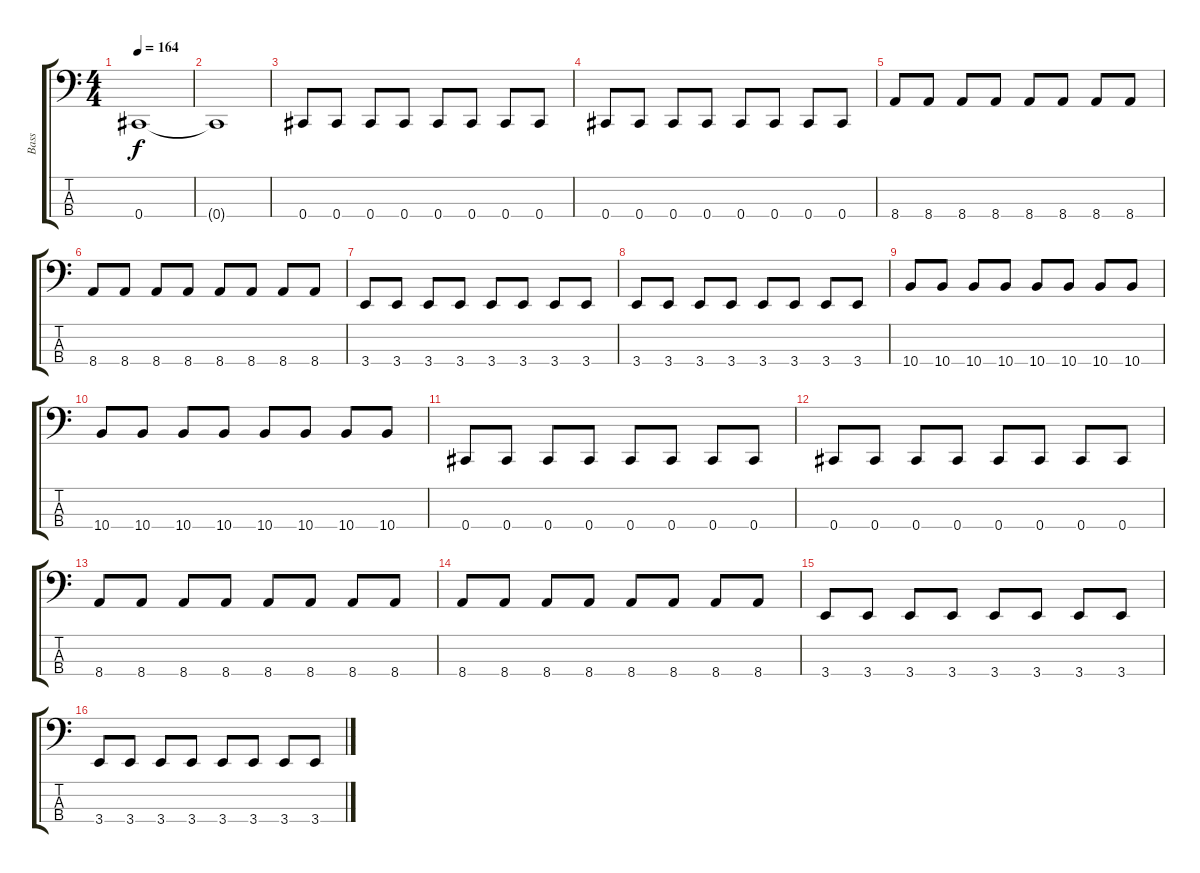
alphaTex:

\track ("Bass" "Bass") {instrument electricbasspick}
\staff {score tabs}
\tuning (Gb2 Db2 Ab1 Db1) {hide}
\ts (4 4)
\tempo 164
\clef f4
\ks c
0.4.1{dy f} |
0.4{t}.1 |
0.4.8 0.4.8 0.4.8 0.4.8 0.4.8 0.4.8 0.4.8 0.4.8 |
0.4.8 0.4.8 0.4.8 0.4.8 0.4.8 0.4.8 0.4.8 0.4.8 |
8.4.8 8.4.8 8.4.8 8.4.8 8.4.8 8.4.8 8.4.8 8.4.8 |
8.4.8 8.4.8 8.4.8 8.4.8 8.4.8 8.4.8 8.4.8 8.4.8 |
3.4.8 3.4.8 3.4.8 3.4.8 3.4.8 3.4.8 3.4.8 3.4.8 |
3.4.8 3.4.8 3.4.8 3.4.8 3.4.8 3.4.8 3.4.8 3.4.8 |
10.4.8 10.4.8 10.4.8 10.4.8 10.4.8 10.4.8 10.4.8 10.4.8 |
10.4.8 10.4.8 10.4.8 10.4.8 10.4.8 10.4.8 10.4.8 10.4.8 |
0.4.8 0.4.8 0.4.8 0.4.8 0.4.8 0.4.8 0.4.8 0.4.8 |
0.4.8 0.4.8 0.4.8 0.4.8 0.4.8 0.4.8 0.4.8 0.4.8 |
8.4.8 8.4.8 8.4.8 8.4.8 8.4.8 8.4.8 8.4.8 8.4.8 |
8.4.8 8.4.8 8.4.8 8.4.8 8.4.8 8.4.8 8.4.8 8.4.8 |
3.4.8 3.4.8 3.4.8 3.4.8 3.4.8 3.4.8 3.4.8 3.4.8 |
3.4.8 3.4.8 3.4.8 3.4.8 3.4.8 3.4.8 3.4.8 3.4.8
